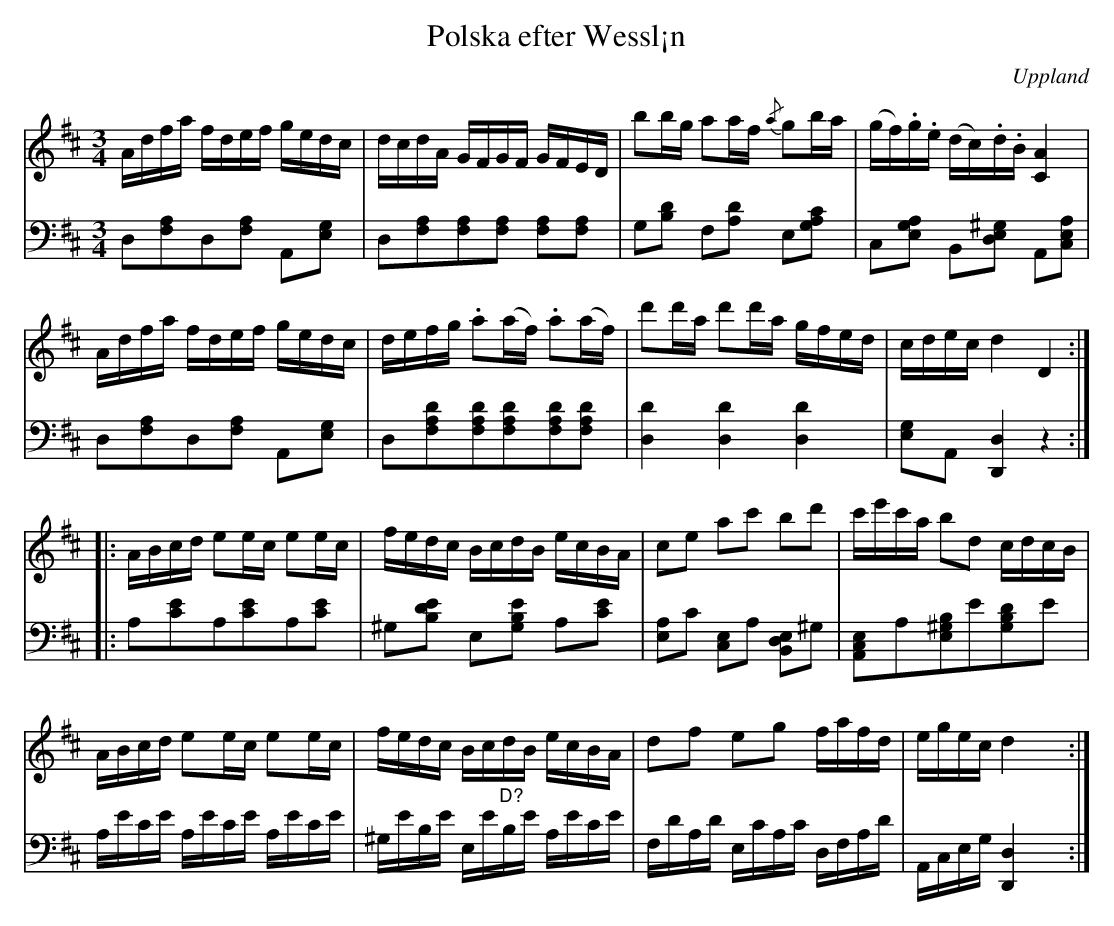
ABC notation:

X:1
T:Polska efter Wessl¡n
O:Uppland
M:3/4
L:1/16
K:D
V:1
Adfa fdef gedc | dcdA GFGF    GFED    | b2bg   a2af   {/a}g2ba | (gf).g.e (dc).d.B [AC]4  |
Adfa fdef gedc | defg .a2(af) .a2(af) | d'2d'a d'2d'a gfed     | cdec     d4       D4    ::
ABcd e2ec e2ec | fedc BcdB    ecBA    | c2e2   a2c'2  b2d'2    | c'e'c'a  b2d2     cdcB   |
ABcd e2ec e2ec | fedc BcdB    ecBA    | d2f2   e2g2   fafd     | egec     d4       x4    :|
V:2 clef=bass octave=-1
L:1/8
D[FA]D[FA] A,[EG]       | D[FA][FA][FA] [FA][FA]     | G[Bd] F[Ad] E[cAG]   | C[AGE] B,[^GED] A,[AEC] |
D[FA]D[FA] A,[EG]       | D[dAF][dAF][dAF][dAF][dAF] | [dD]2 [dD]2 [dD]2    | [EG]A, [DD,]2 z2     ::
A[ce]A[ce]A[ce] | ^G[edB]       E[eBG] A[ce] | [EA]c [CE]A [B,DE]^G | [A,CE]A[E^GB]e[GBd]e |
L:1/16
Aece Aece Aece | ^GeBe Ee"^D?"Be Aece | FdAd EcAc DFAd | A,CEG [DD,]4 x4 :|
